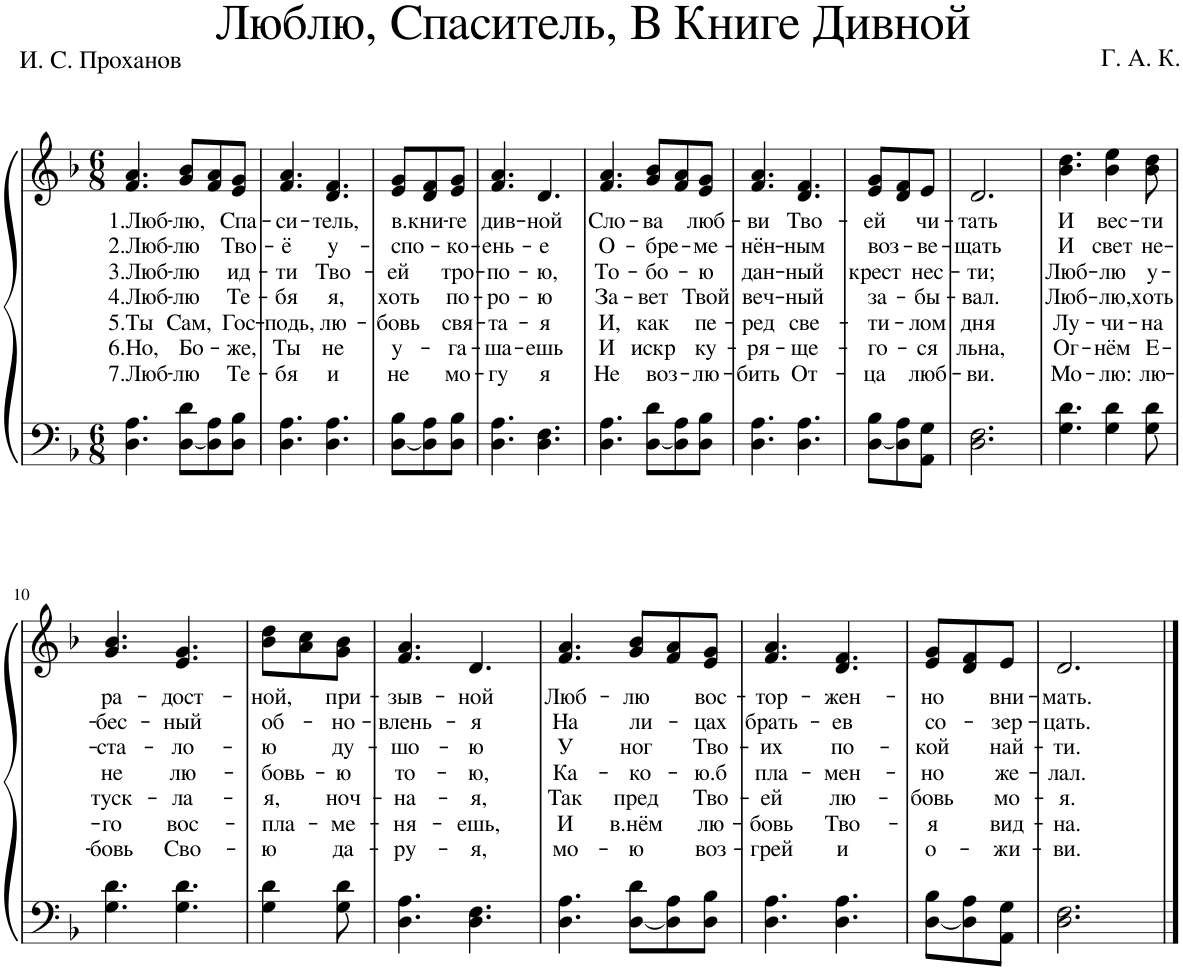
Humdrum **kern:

**kern	**kern	**text	**text	**text	**text	**text	**text	**text
*part1	*part1	*part1	*part1	*part1	*part1	*part1	*part1	*part1
*staff2	*staff1	*staff1	*staff1	*staff1	*staff1	*staff1	*staff1	*staff1
*I"Piano	*	*	*	*	*	*	*	*
*I'Pno.	*	*	*	*	*	*	*	*
*clefF4	*clefG2	*	*	*	*	*	*	*
*k[b-]	*k[b-]	*	*	*	*	*	*	*
*M6/8	*M6/8	*	*	*	*	*	*	*
=1	=1	=1	=1	=1	=1	=1	=1	=1
!	!	!LO:LY:b	!LO:LY:b	!LO:LY:b	!LO:LY:b	!LO:LY:b	!LO:LY:b	!LO:LY:b
4.D\ 4.A\	4.f/ 4.a/	1.Люб-	2.Люб-	3.Люб-	4.Люб-	5.Ты	6.Но,	7.Люб-
!	!	!LO:LY:b	!LO:LY:b	!LO:LY:b	!LO:LY:b	!LO:LY:b	!LO:LY:b	!LO:LY:b
[8D\ 8d\L	8g/ 8b-/L	-лю,	-лю	-лю	-лю	Сам,	Бо-	-лю
8D\] 8A\	8f/ 8a/	.	.	.	.	.	.	.
!	!	!LO:LY:b	!LO:LY:b	!LO:LY:b	!LO:LY:b	!LO:LY:b	!LO:LY:b	!LO:LY:b
8D\ 8B-\J	8e/ 8g/J	Спа-	Тво-	ид-	Те-	Гос-	-же,	Те-
=2	=2	=2	=2	=2	=2	=2	=2	=2
!	!	!LO:LY:b	!LO:LY:b	!LO:LY:b	!LO:LY:b	!LO:LY:b	!LO:LY:b	!LO:LY:b
4.D\ 4.A\	4.f/ 4.a/	-си-	-ё	-ти	-бя	-подь,	Ты	-бя
!	!	!LO:LY:b	!LO:LY:b	!LO:LY:b	!LO:LY:b	!LO:LY:b	!LO:LY:b	!LO:LY:b
4.D\ 4.A\	4.d/ 4.f/	-тель,	у-	Тво-	я,	лю-	не	и
=3	=3	=3	=3	=3	=3	=3	=3	=3
!	!	!LO:LY:b	!LO:LY:b	!LO:LY:b	!LO:LY:b	!LO:LY:b	!LO:LY:b	!LO:LY:b
[8D\ 8B-\L	8e/ 8g/L	в.кни-	-спо-	-ей	хоть	-бовь	у-	не
8D\] 8A\	8d/ 8f/	.	.	.	.	.	.	.
!	!	!LO:LY:b	!LO:LY:b	!LO:LY:b	!LO:LY:b	!LO:LY:b	!LO:LY:b	!LO:LY:b
8D\ 8B-\J	8e/ 8g/J	-ге	-ко-	тро-	по-	свя-	-га-	мо-
=4	=4	=4	=4	=4	=4	=4	=4	=4
!	!	!LO:LY:b	!LO:LY:b	!LO:LY:b	!LO:LY:b	!LO:LY:b	!LO:LY:b	!LO:LY:b
4.D\ 4.A\	4.f/ 4.a/	див-	-ень-	-по-	-ро-	-та-	-ша-	-гу
!	!	!LO:LY:b	!LO:LY:b	!LO:LY:b	!LO:LY:b	!LO:LY:b	!LO:LY:b	!LO:LY:b
4.D\ 4.F\	4.d/	-ной	-е	-ю,	-ю	-я	-ешь	я
=5	=5	=5	=5	=5	=5	=5	=5	=5
!	!	!LO:LY:b	!LO:LY:b	!LO:LY:b	!LO:LY:b	!LO:LY:b	!LO:LY:b	!LO:LY:b
4.D\ 4.A\	4.f/ 4.a/	Сло-	О-	То-	За-	И,	И	Не
!	!	!LO:LY:b	!LO:LY:b	!LO:LY:b	!LO:LY:b	!LO:LY:b	!LO:LY:b	!LO:LY:b
[8D\ 8d\L	8g/ 8b-/L	-ва	-бре-	-бо-	-вет	как	искр	воз-
8D\] 8A\	8f/ 8a/	.	.	.	.	.	.	.
!	!	!LO:LY:b	!LO:LY:b	!LO:LY:b	!LO:LY:b	!LO:LY:b	!LO:LY:b	!LO:LY:b
8D\ 8B-\J	8e/ 8g/J	люб-	-ме-	-ю	Твой	пе-	ку-	-лю-
=6	=6	=6	=6	=6	=6	=6	=6	=6
!	!	!LO:LY:b	!LO:LY:b	!LO:LY:b	!LO:LY:b	!LO:LY:b	!LO:LY:b	!LO:LY:b
4.D\ 4.A\	4.f/ 4.a/	-ви	-нён-	дан-	веч-	-ред	-ря-	-бить
!	!	!LO:LY:b	!LO:LY:b	!LO:LY:b	!LO:LY:b	!LO:LY:b	!LO:LY:b	!LO:LY:b
4.D\ 4.A\	4.d/ 4.f/	Тво-	-ным	-ный	-ный	све-	-щe-	От-
=7	=7	=7	=7	=7	=7	=7	=7	=7
!	!	!LO:LY:b	!LO:LY:b	!LO:LY:b	!LO:LY:b	!LO:LY:b	!LO:LY:b	!LO:LY:b
[8D\ 8B-\L	8e/ 8g/L	-ей	воз-	крест	за-	-ти-	-го-	-ца
8D\] 8A\	8d/ 8f/	.	.	.	.	.	.	.
!	!	!LO:LY:b	!LO:LY:b	!LO:LY:b	!LO:LY:b	!LO:LY:b	!LO:LY:b	!LO:LY:b
8AA\ 8G\J	8e/J	чи-	-ве-	нес-	-бы-	-лом	-ся	люб-
=8	=8	=8	=8	=8	=8	=8	=8	=8
!	!	!LO:LY:b	!LO:LY:b	!LO:LY:b	!LO:LY:b	!LO:LY:b	!LO:LY:b	!LO:LY:b
2.D\ 2.F\	2.d/	-тать	-щать	-ти;	-вал.	дня	льна,	-ви.
=9	=9	=9	=9	=9	=9	=9	=9	=9
!	!	!LO:LY:b	!LO:LY:b	!LO:LY:b	!LO:LY:b	!LO:LY:b	!LO:LY:b	!LO:LY:b
4.G\ 4.d\	4.b-\ 4.dd\	И	И	Люб-	Люб-	Лу-	Ог-	Мо-
!	!	!LO:LY:b	!LO:LY:b	!LO:LY:b	!LO:LY:b	!LO:LY:b	!LO:LY:b	!LO:LY:b
4G\ 4d\	4b-\ 4ee\	вес-	свет	-лю	-лю,	-чи-	-нём	-лю:
!	!	!LO:LY:b	!LO:LY:b	!LO:LY:b	!LO:LY:b	!LO:LY:b	!LO:LY:b	!LO:LY:b
8G\ 8d\	8b-\ 8dd\	-ти	не-	у-	хоть	-на	E-	лю-
!!LO:LB:g=z
=10	=10	=10	=10	=10	=10	=10	=10	=10
!	!	!LO:LY:b	!LO:LY:b	!LO:LY:b	!LO:LY:b	!LO:LY:b	!LO:LY:b	!LO:LY:b
4.G\ 4.d\	4.g/ 4.b-/	ра-	-бес-	-ста-	не	туск-	-го	-бовь
!	!	!LO:LY:b	!LO:LY:b	!LO:LY:b	!LO:LY:b	!LO:LY:b	!LO:LY:b	!LO:LY:b
4.G\ 4.d\	4.e/ 4.g/	-дост-	-ный	-ло-	лю-	-ла-	вос-	Сво-
=11	=11	=11	=11	=11	=11	=11	=11	=11
!	!	!LO:LY:b	!LO:LY:b	!LO:LY:b	!LO:LY:b	!LO:LY:b	!LO:LY:b	!LO:LY:b
4G\ 4d\	8b-\ 8dd\L	-ной,	об-	-ю	-бовь-	-я,	-пла-	-ю
.	8a\ 8cc\	.	.	.	.	.	.	.
!	!	!LO:LY:b	!LO:LY:b	!LO:LY:b	!LO:LY:b	!LO:LY:b	!LO:LY:b	!LO:LY:b
8G\ 8d\	8g\ 8b-\J	при-	-но-	ду-	-ю	ноч-	-ме-	да-
=12	=12	=12	=12	=12	=12	=12	=12	=12
!	!	!LO:LY:b	!LO:LY:b	!LO:LY:b	!LO:LY:b	!LO:LY:b	!LO:LY:b	!LO:LY:b
4.D\ 4.A\	4.f/ 4.a/	-зыв-	-влень-	-шо-	то-	-на-	-ня-	-ру-
!	!	!LO:LY:b	!LO:LY:b	!LO:LY:b	!LO:LY:b	!LO:LY:b	!LO:LY:b	!LO:LY:b
4.D\ 4.F\	4.d/	-ной	-я	-ю	-ю,	-я,	-ешь,	-я,
=13	=13	=13	=13	=13	=13	=13	=13	=13
!	!	!LO:LY:b	!LO:LY:b	!LO:LY:b	!LO:LY:b	!LO:LY:b	!LO:LY:b	!LO:LY:b
4.D\ 4.A\	4.f/ 4.a/	Люб-	На	У	Ка-	Так	И	мо-
!	!	!LO:LY:b	!LO:LY:b	!LO:LY:b	!LO:LY:b	!LO:LY:b	!LO:LY:b	!LO:LY:b
[8D\ 8d\L	8g/ 8b-/L	-лю	ли-	ног	-ко-	пред	в.нём	-ю
8D\] 8A\	8f/ 8a/	.	.	.	.	.	.	.
!	!	!LO:LY:b	!LO:LY:b	!LO:LY:b	!LO:LY:b	!LO:LY:b	!LO:LY:b	!LO:LY:b
8D\ 8B-\J	8e/ 8g/J	вос-	-цах	Тво-	-ю.б	Тво-	лю-	воз-
=14	=14	=14	=14	=14	=14	=14	=14	=14
!	!	!LO:LY:b	!LO:LY:b	!LO:LY:b	!LO:LY:b	!LO:LY:b	!LO:LY:b	!LO:LY:b
4.D\ 4.A\	4.f/ 4.a/	-тор-	брать-	-их	пла-	-ей	-бовь	-грей
!	!	!LO:LY:b	!LO:LY:b	!LO:LY:b	!LO:LY:b	!LO:LY:b	!LO:LY:b	!LO:LY:b
4.D\ 4.A\	4.d/ 4.f/	-жен-	-ев	по-	-мен-	лю-	Тво-	и
=15	=15	=15	=15	=15	=15	=15	=15	=15
!	!	!LO:LY:b	!LO:LY:b	!LO:LY:b	!LO:LY:b	!LO:LY:b	!LO:LY:b	!LO:LY:b
[8D\ 8B-\L	8e/ 8g/L	-но	со-	-кой	-но	-бовь	-я	о-
8D\] 8A\	8d/ 8f/	.	.	.	.	.	.	.
!	!	!LO:LY:b	!LO:LY:b	!LO:LY:b	!LO:LY:b	!LO:LY:b	!LO:LY:b	!LO:LY:b
8AA\ 8G\J	8e/J	вни-	-зер-	най-	же-	мо-	вид-	-жи-
=16	=16	=16	=16	=16	=16	=16	=16	=16
!	!	!LO:LY:b	!LO:LY:b	!LO:LY:b	!LO:LY:b	!LO:LY:b	!LO:LY:b	!LO:LY:b
2.D\ 2.F\	2.d/	-мать.	-цать.	-ти.	-лал.	-я.	-на.	-ви.
==	==	==	==	==	==	==	==	==
*-	*-	*-	*-	*-	*-	*-	*-	*-
